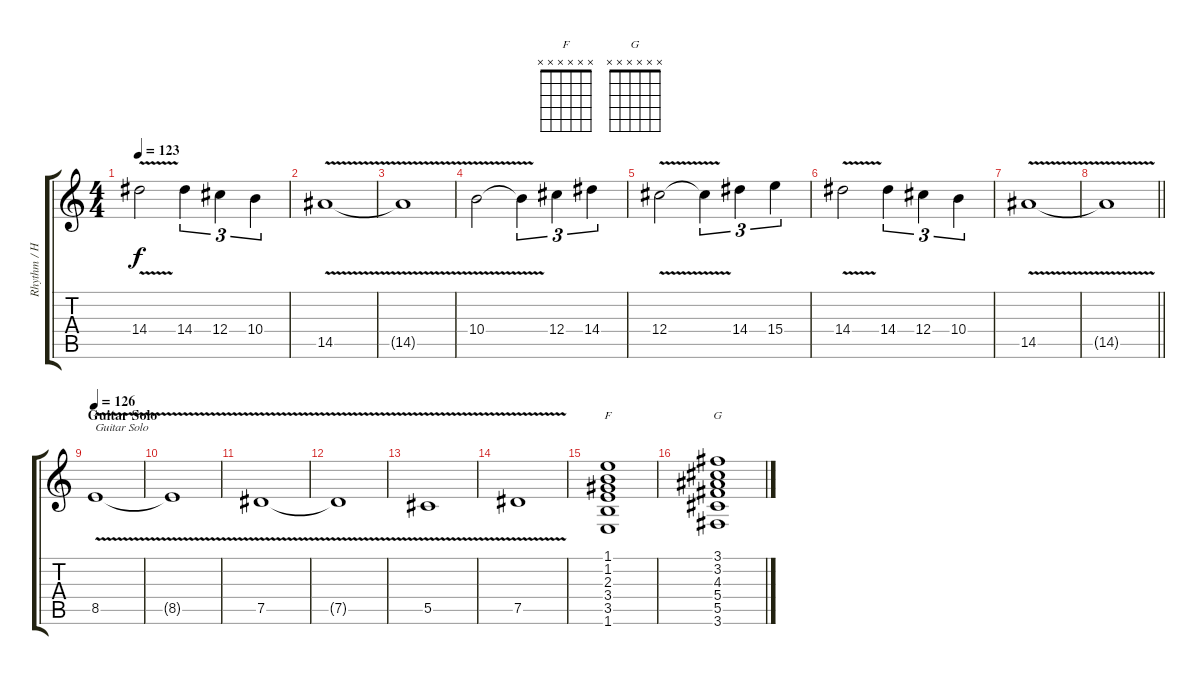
\track ("Rhythm / Harmony Guitar 2" "Rhythm / H") {instrument overdrivenguitar}
\staff {score tabs}
\tuning (Eb4 Bb3 Gb3 Db3 Ab2 Eb2) {hide}
\chord ("F" x x x x x x) {firstfret 0}
\chord ("G" x x x x x x) {firstfret 0}
\ts (4 4)
\tempo 123
\clef g2
\ks c
14.4{v}.2{dy f} 14.4.4{tu (3 2)} 12.4.4{tu (3 2)} 10.4.4{tu (3 2)} |
14.5{v}.1 |
14.5{t}.1 |
10.4{v}.2 10.4{t}.4{tu (3 2)} 12.4.4{tu (3 2)} 14.4.4{tu (3 2)} |
12.4{v}.2 12.4{t}.4{tu (3 2)} 14.4.4{tu (3 2)} 15.4.4{tu (3 2)} |
14.4{v}.2 14.4.4{tu (3 2)} 12.4.4{tu (3 2)} 10.4.4{tu (3 2)} |
14.5{v}.1 |
\barLineRight lightlight
14.5{t}.1 |
\section ("" "Guitar Solo")
\tempo 126
8.5{v}.1{txt "Guitar Solo" volume 11} |
8.5{t}.1 |
7.5{v}.1 |
7.5{t}.1 |
5.5{v}.1 |
7.5{v}.1 |
(1.1 1.2 2.3 3.4 3.5 1.6).1{ch "F"} |
(3.1 3.2 4.3 5.4 5.5 3.6).1{ch "G"}
